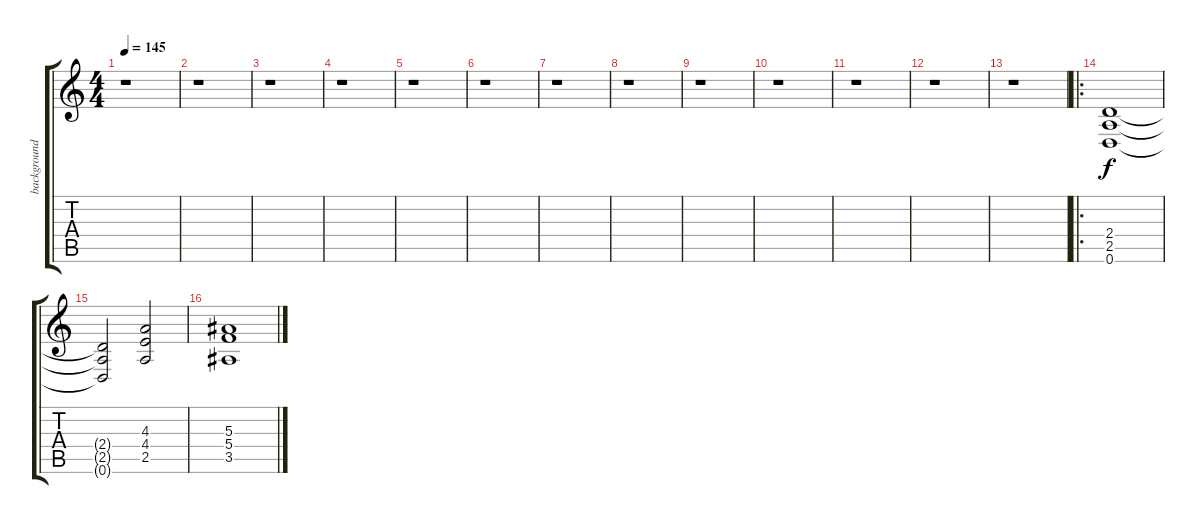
\track ("background guitar" "background") {instrument overdrivenguitar}
\staff {score tabs}
\tuning (D4 A3 F3 C3 G2 D2) {hide}
\ts (4 4)
\tempo 145
\clef g2
\ks c
r.1{dy ff} |
r.1 |
r.1 |
r.1 |
r.1 |
r.1 |
r.1 |
r.1 |
r.1 |
r.1 |
r.1 |
r.1 |
r.1 |
\ro
(2.4 2.5 0.6).1{dy f instrument distortionguitar} |
(2.4{t} 2.5{t} 0.6{t}).2 (4.3 4.4 2.5).2 |
(5.3 5.4 3.5).1
